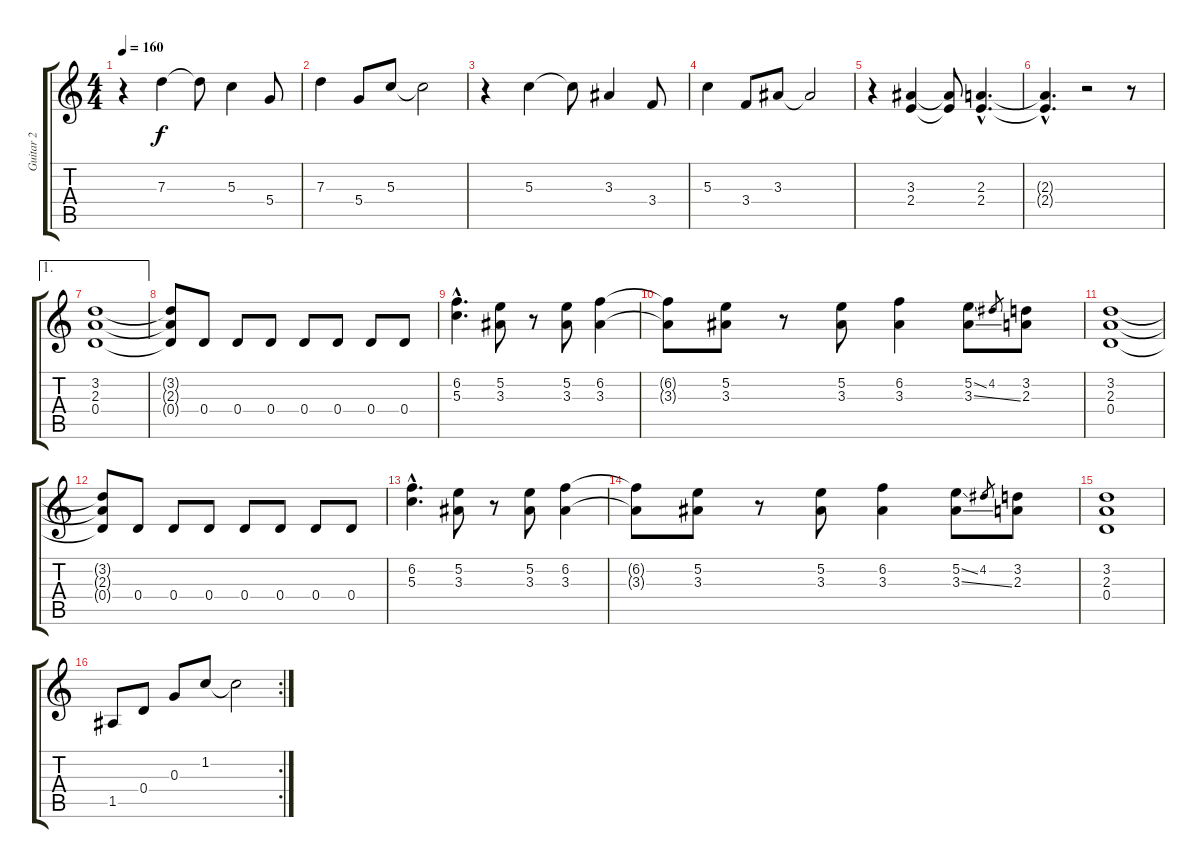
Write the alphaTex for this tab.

\track ("Guitar 2" "Guitar 2") {instrument overdrivenguitar}
\staff {score tabs}
\tuning (E4 B3 G3 D3 A2 E2) {hide}
\ts (4 4)
\tempo 160
\clef g2
\ks c
r.4{dy f} 7.3.4 7.3{t}.8 5.3.4 5.4.8 |
7.3.4 5.4.8 5.3.8 5.3{t}.2 |
r.4 5.3.4 5.3{t}.8 3.3.4 3.4.8 |
5.3.4 3.4.8 3.3.8 3.3{t}.2 |
r.4 (3.3 2.4).4 (3.3{t} 2.4{t}).8 (2.3{hac} 2.4{hac}).4{d} |
(2.3{hac t} 2.4{hac t}).4{d} r.2 r.8 |
\ae 1
(3.2 2.3 0.4).1 |
(3.2{t} 2.3{t} 0.4{t}).8 0.4.8 0.4.8 0.4.8 0.4.8 0.4.8 0.4.8 0.4.8 |
(6.2{hac} 5.3{hac}).4{d} (5.2 3.3).8 r.8 (5.2 3.3).8 (6.2 3.3).4 |
(6.2{t} 3.3{t}).8 (5.2 3.3).8 r.8 (5.2 3.3).8 (6.2 3.3).4 (5.2{ss} 3.3{ss}).8 4.2.8{gr} (3.2 2.3).8 |
(3.2 2.3 0.4).1 |
(3.2{t} 2.3{t} 0.4{t}).8 0.4.8 0.4.8 0.4.8 0.4.8 0.4.8 0.4.8 0.4.8 |
(6.2{hac} 5.3{hac}).4{d} (5.2 3.3).8 r.8 (5.2 3.3).8 (6.2 3.3).4 |
(6.2{t} 3.3{t}).8 (5.2 3.3).8 r.8 (5.2 3.3).8 (6.2 3.3).4 (5.2{ss} 3.3{ss}).8 4.2.8{gr} (3.2 2.3).8 |
(3.2 2.3 0.4).1 |
\rc 2
1.5.8 0.4.8 0.3.8 1.2.8 1.2{t}.2
